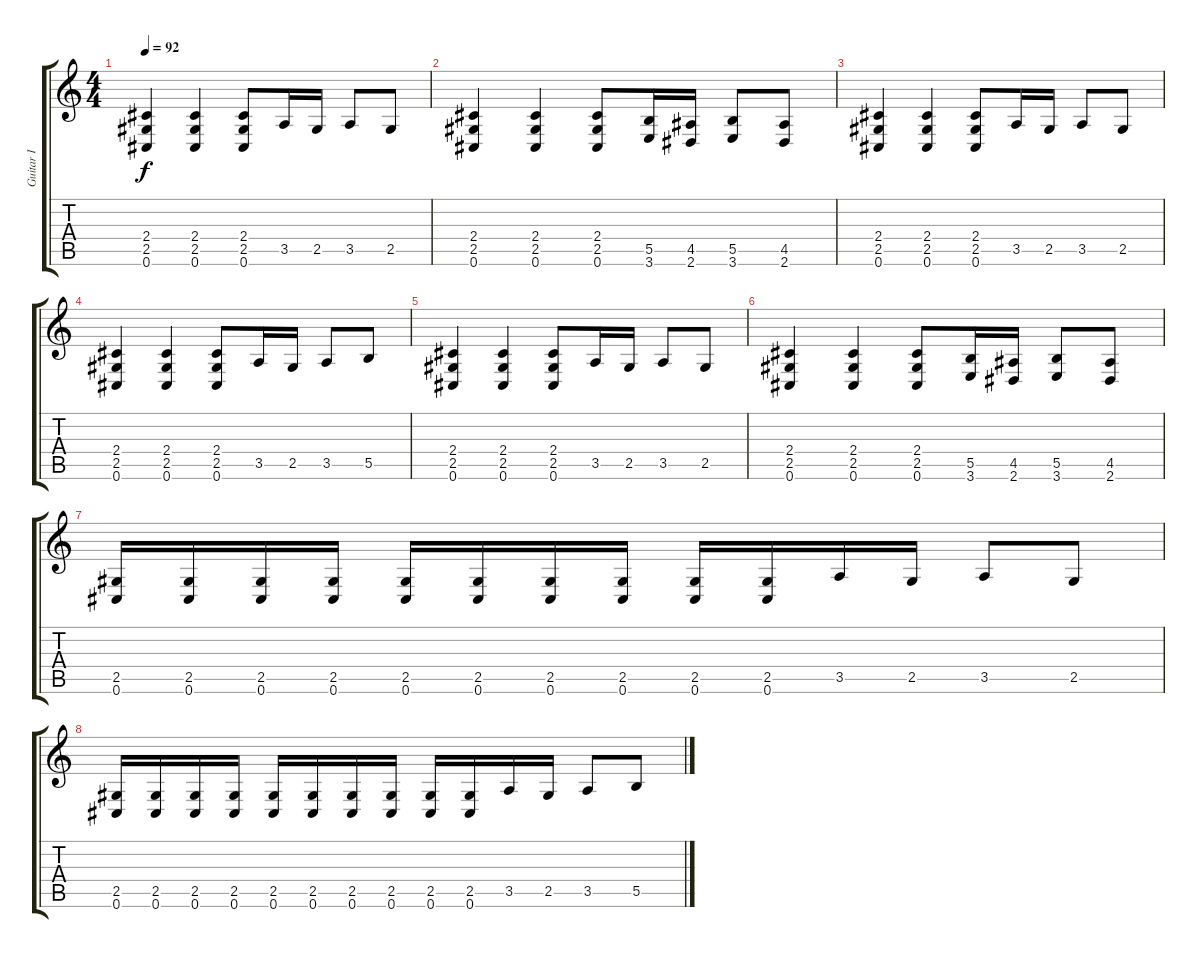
\track ("Guitar I" "Guitar I") {instrument distortionguitar}
\staff {score tabs}
\tuning (Db4 Ab3 E3 B2 Gb2 Db2) {hide}
\ts (4 4)
\tempo 92
\clef g2
\ks c
(2.4 2.5 0.6).4{dy f} (2.4 2.5 0.6).4 (2.4 2.5 0.6).8 3.5.16 2.5.16 3.5.8 2.5.8 |
(2.4 2.5 0.6).4 (2.4 2.5 0.6).4 (2.4 2.5 0.6).8 (5.5 3.6).16 (4.5 2.6).16 (5.5 3.6).8 (4.5 2.6).8 |
(2.4 2.5 0.6).4 (2.4 2.5 0.6).4 (2.4 2.5 0.6).8 3.5.16 2.5.16 3.5.8 2.5.8 |
(2.4 2.5 0.6).4 (2.4 2.5 0.6).4 (2.4 2.5 0.6).8 3.5.16 2.5.16 3.5.8 5.5.8 |
(2.4 2.5 0.6).4 (2.4 2.5 0.6).4 (2.4 2.5 0.6).8 3.5.16 2.5.16 3.5.8 2.5.8 |
(2.4 2.5 0.6).4 (2.4 2.5 0.6).4 (2.4 2.5 0.6).8 (5.5 3.6).16 (4.5 2.6).16 (5.5 3.6).8 (4.5 2.6).8 |
(2.5 0.6).16 (2.5 0.6).16 (2.5 0.6).16 (2.5 0.6).16 (2.5 0.6).16 (2.5 0.6).16 (2.5 0.6).16 (2.5 0.6).16 (2.5 0.6).16 (2.5 0.6).16 3.5.16 2.5.16 3.5.8 2.5.8 |
(2.5 0.6).16 (2.5 0.6).16 (2.5 0.6).16 (2.5 0.6).16 (2.5 0.6).16 (2.5 0.6).16 (2.5 0.6).16 (2.5 0.6).16 (2.5 0.6).16 (2.5 0.6).16 3.5.16 2.5.16 3.5.8 5.5.8
